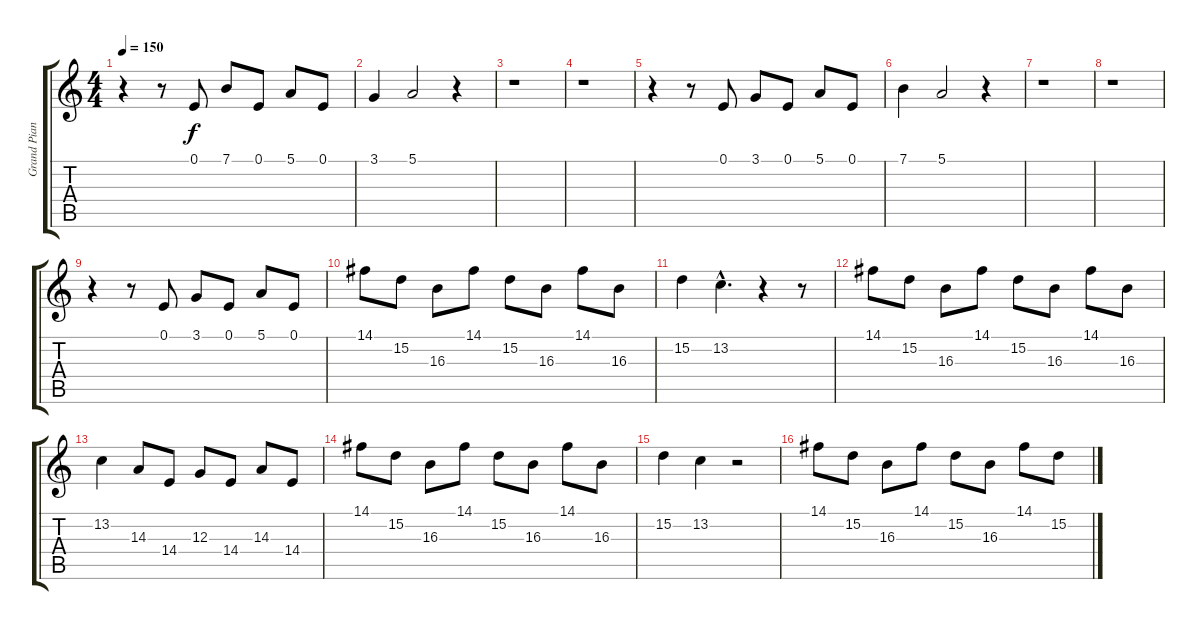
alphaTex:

\track ("Grand Piano" "Grand Pian") {instrument acousticgrandpiano}
\staff {score tabs}
\tuning (E4 B3 G3 D3 A2 E2) {hide}
\ts (4 4)
\tempo 150
\clef g2
\ks c
r.4{dy f} r.8 0.1.8 7.1.8 0.1.8 5.1.8 0.1.8 |
3.1.4 5.1.2 r.4 |
r.1 |
r.1 |
r.4 r.8 0.1.8 3.1.8 0.1.8 5.1.8 0.1.8 |
7.1.4 5.1.2 r.4 |
r.1 |
r.1 |
r.4 r.8 0.1.8 3.1.8 0.1.8 5.1.8 0.1.8 |
14.1.8 15.2.8 16.3.8 14.1.8 15.2.8 16.3.8 14.1.8 16.3.8 |
15.2.4 13.2{hac}.4{d} r.4 r.8 |
14.1.8 15.2.8 16.3.8 14.1.8 15.2.8 16.3.8 14.1.8 16.3.8 |
13.2.4 14.3.8 14.4.8 12.3.8 14.4.8 14.3.8 14.4.8 |
14.1.8 15.2.8 16.3.8 14.1.8 15.2.8 16.3.8 14.1.8 16.3.8 |
15.2.4 13.2.4 r.2 |
14.1.8 15.2.8 16.3.8 14.1.8 15.2.8 16.3.8 14.1.8 15.2.8
